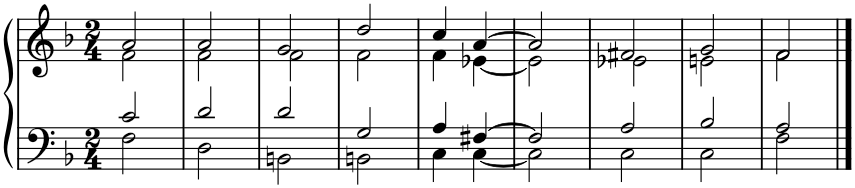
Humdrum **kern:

**kern	**kern
*part2	*part1
*staff2	*staff1
*I"Piano	*I"Piano
*I'Pno	*I'Pno
*clefF4	*clefG2
*k[b-]	*k[b-]
*F:	*F:
*M2/4	*M2/4
=1	=1
*^	*^
2c/	2F\	2a/	2f\
=2	=2	=2	=2
2d/	2D\	2a/	2f\
=3	=3	=3	=3
2d/	2BBn\	2g/	2f\
=4	=4	=4	=4
2G/	2BBn\	2dd/	2f\
=5	=5	=5	=5
4A/	4C\	4cc/	4f\
[4F#X/	[4C\	[4a/	[4e-X\
=6	=6	=6	=6
2F#/]	2C\]	2a/]	2e-\]
=7	=7	=7	=7
2A/	2C\	2f#X/	2e-X\
=8	=8	=8	=8
2B-/	2C\	2g/	2en\
=9	=9	=9	=9
2A/	2F\	2f/	2f\
*v	*v	*	*
*	*v	*v
==	==
*-	*-
